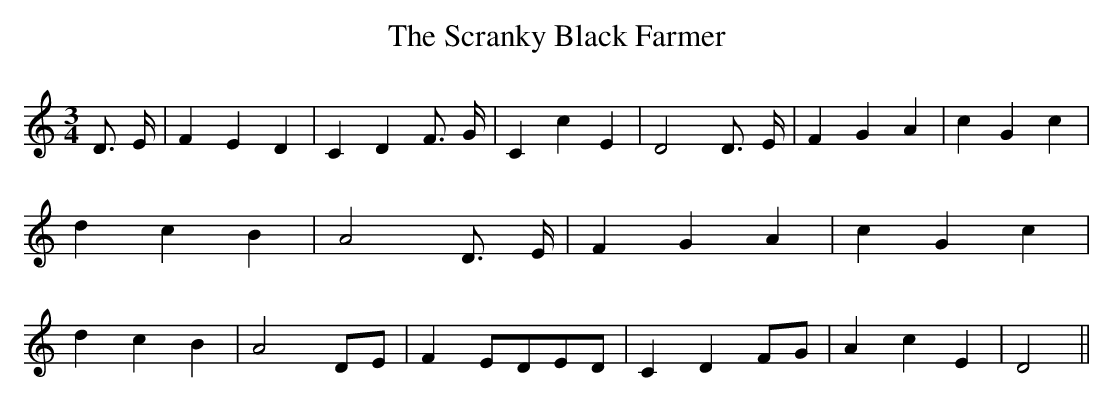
X:1
T:The Scranky Black Farmer
M:3/4
L:1/4
K:C
 D3/4 E/4| F E D| C D F3/4 G/4| C c E| D2 D3/4- E/4| F G A| c G c|\
 d c B| A2 D3/4- E/4| F G A| c G c| d c B| A2D/2-E/2| FE/2-D/2E/2-D/2|\
 C DF/2-G/2| A c E| D2||
